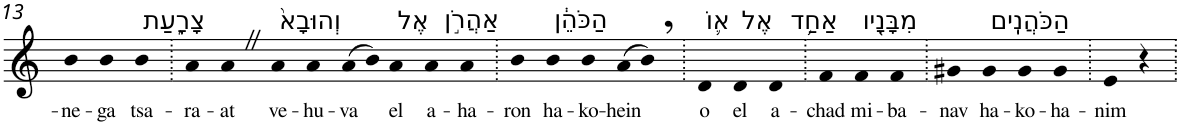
**kern	**text
*part1	*part1
*staff1	*staff1
*I"Piano	*
*I'Pno	*
!!LO:PB:g=z
*clefG2	*
*k[]	*
=13	=13
!	!LO:LY:b
4b	-ne-
!	!LO:LY:b
4b	-ga
!LO:TX:a:t=צָרָ֑עַת	!
!	!LO:LY:b
4b	tsa-
=14.	=14.
!	!LO:LY:b
4a	-ra-
!	!LO:LY:b
4aZ	-at
!LO:TX:a:t=וְהוּבָא֙	!
!	!LO:LY:b
4a	ve-
!	!LO:LY:b
4a	-hu-
!	!LO:LY:b
(>8a	-va
8b)	.
!LO:TX:a:t=אֶל	!
!	!LO:LY:b
4a	el
!LO:TX:a:t=אַהֲרֹ֣ן	!
!	!LO:LY:b
4a	a-
!	!LO:LY:b
4a	-ha-
=15.	=15.
!	!LO:LY:b
4b	-ron
!LO:TX:a:t=הַכֹּהֵ֔ן	!
!	!LO:LY:b
4b	ha-
!	!LO:LY:b
4b	-ko-
!	!LO:LY:b
(>8a	-hein
8b,)	.
=16.	=16.
!LO:TX:a:t=א֛וֹ	!
!	!LO:LY:b
4d	o
!LO:TX:a:t=אֶל	!
!	!LO:LY:b
4d	el
!LO:TX:a:t=אַחַ֥ד	!
!	!LO:LY:b
4d	a-
=17.	=17.
!	!LO:LY:b
4f	-chad
!LO:TX:a:t=מִבָּנָ֖יו	!
!	!LO:LY:b
4f	mi-
!	!LO:LY:b
4f	-ba-
=18.	=18.
!	!LO:LY:b
4g#X	-nav
!LO:TX:a:t=הַכֹּהֲנִֽים	!
!	!LO:LY:b
4g#	ha-
!	!LO:LY:b
4g#	-ko-
!	!LO:LY:b
4g#	-ha-
=19.	=19.
!	!LO:LY:b
4e	-nim
4r	.
=.	=.
*-	*-
